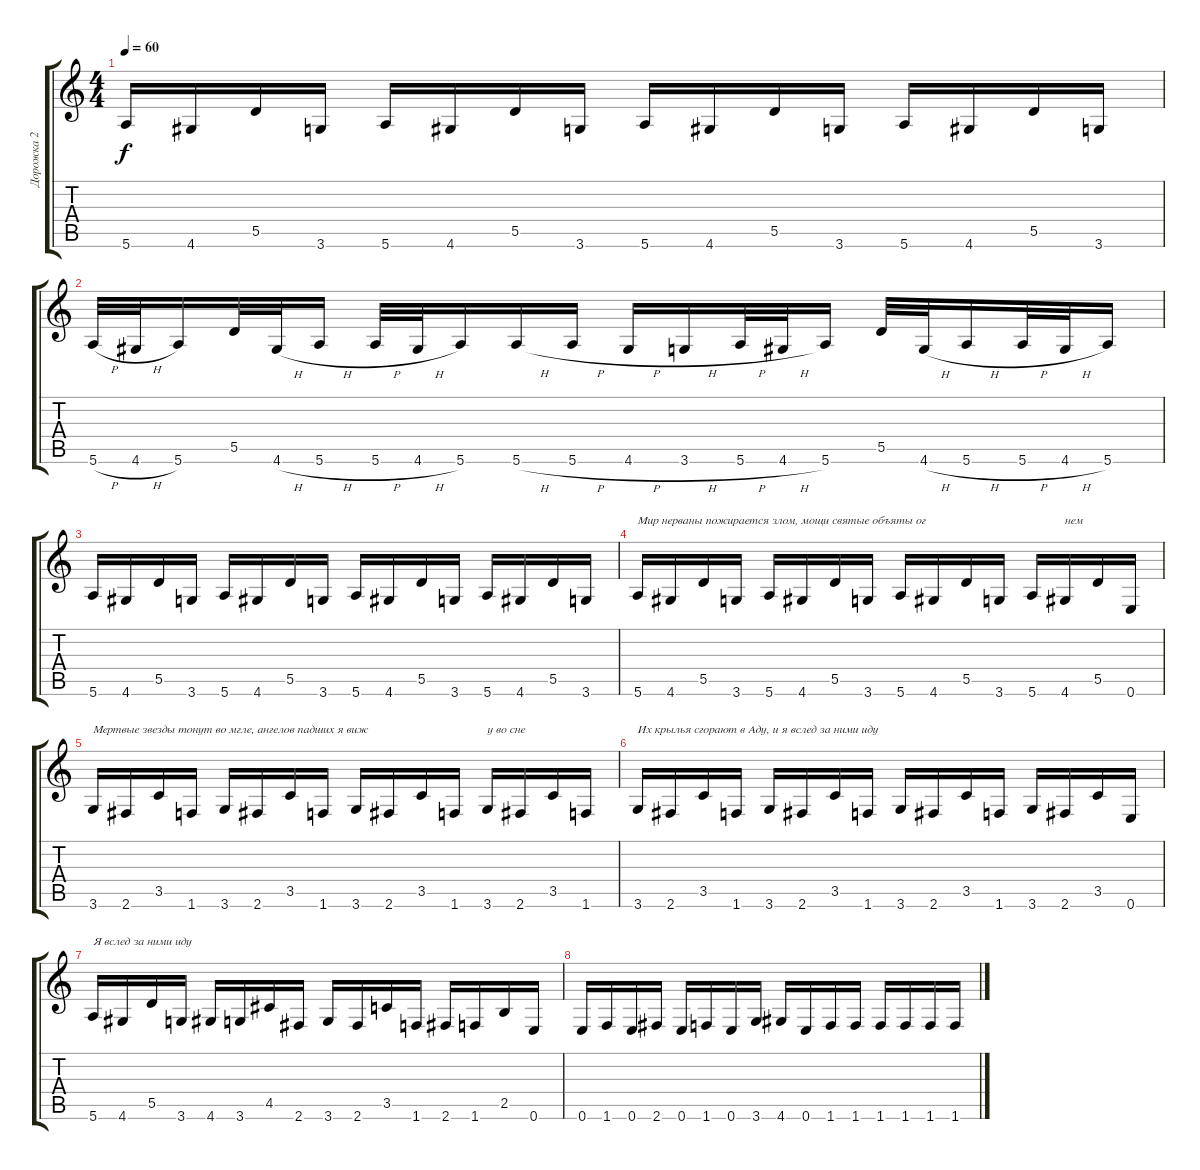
\track ("Дорожка 2" "Дорожка 2") {instrument overdrivenguitar}
\staff {score tabs}
\tuning (E4 B3 G3 D3 A2 E2) {hide}
\ts (4 4)
\tempo 60
\clef g2
\ks c
5.6.16{dy f} 4.6.16 5.5.16 3.6.16 5.6.16 4.6.16 5.5.16 3.6.16 5.6.16 4.6.16 5.5.16 3.6.16 5.6.16 4.6.16 5.5.16 3.6.16 |
5.6{h}.32 4.6{h}.32 5.6.16 5.5.32 4.6{h}.32 5.6{h}.16 5.6{h}.32 4.6{h}.32 5.6.16 5.6{h}.16 5.6{h}.16 4.6{h}.16 3.6{h}.16 5.6{h}.32 4.6{h}.32 5.6.16 5.5.32 4.6{h}.32 5.6{h}.16 5.6{h}.32 4.6{h}.32 5.6.16 |
5.6.16 4.6.16 5.5.16 3.6.16 5.6.16 4.6.16 5.5.16 3.6.16 5.6.16 4.6.16 5.5.16 3.6.16 5.6.16 4.6.16 5.5.16 3.6.16 |
5.6.16{txt "Мир нерваны пожирается злом, мощи святые объяты ог"} 4.6.16 5.5.16 3.6.16 5.6.16 4.6.16 5.5.16 3.6.16 5.6.16 4.6.16 5.5.16 3.6.16 5.6.16 4.6.16{txt "нем"} 5.5.16 0.6.16 |
3.6.16{txt "Мертвые звезды тонут во мгле, ангелов падших я виж"} 2.6.16 3.5.16 1.6.16 3.6.16 2.6.16 3.5.16 1.6.16 3.6.16 2.6.16 3.5.16 1.6.16 3.6.16{txt "у во сне"} 2.6.16 3.5.16 1.6.16 |
3.6.16{txt "Их крылья сгорают в Аду, и я вслед за ними иду"} 2.6.16 3.5.16 1.6.16 3.6.16 2.6.16 3.5.16 1.6.16 3.6.16 2.6.16 3.5.16 1.6.16 3.6.16 2.6.16 3.5.16 0.6.16 |
5.6.16{txt "Я вслед за ними иду"} 4.6.16 5.5.16 3.6.16 4.6.16 3.6.16 4.5.16 2.6.16 3.6.16 2.6.16 3.5.16 1.6.16 2.6.16 1.6.16 2.5.16 0.6.16 |
0.6.16 1.6.16 0.6.16 2.6.16 0.6.16 1.6.16 0.6.16 3.6.16 4.6.16 0.6.16 1.6.16 1.6.16 1.6.16 1.6.16 1.6.16 1.6.16
